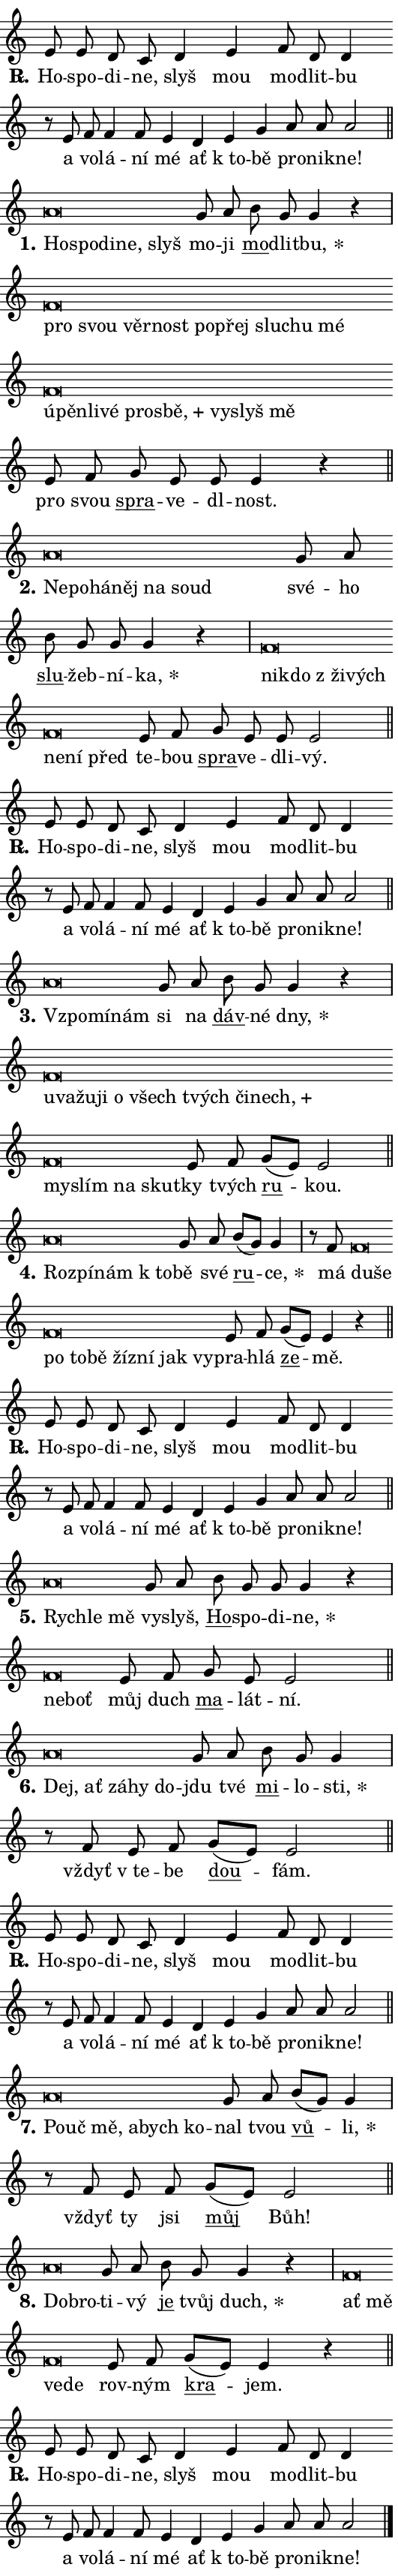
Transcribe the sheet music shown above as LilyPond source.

\version "2.24.0"
\header { tagline = "" }
\paper {
  indent = 0\cm
  top-margin = 0\cm
  right-margin = 0.13\cm % to fit lyric hyphens
  bottom-margin = 0\cm
  left-margin = 0\cm
  paper-width = 9\cm
  page-breaking = #ly:one-page-breaking
  system-system-spacing.basic-distance = #11
  score-system-spacing.basic-distance = #11
  ragged-last = ##f
}


%% Author: Thomas Morley
%% https://lists.gnu.org/archive/html/lilypond-user/2020-05/msg00002.html
#(define (line-position grob)
"Returns position of @var[grob} in current system:
   @code{'start}, if at first time-step
   @code{'end}, if at last time-step
   @code{'middle} otherwise
"
  (let* ((col (ly:item-get-column grob))
         (ln (ly:grob-object col 'left-neighbor))
         (rn (ly:grob-object col 'right-neighbor))
         (col-to-check-left (if (ly:grob? ln) ln col))
         (col-to-check-right (if (ly:grob? rn) rn col))
         (break-dir-left
           (and
             (ly:grob-property col-to-check-left 'non-musical #f)
             (ly:item-break-dir col-to-check-left)))
         (break-dir-right
           (and
             (ly:grob-property col-to-check-right 'non-musical #f)
             (ly:item-break-dir col-to-check-right))))
        (cond ((eqv? 1 break-dir-left) 'start)
              ((eqv? -1 break-dir-right) 'end)
              (else 'middle))))

#(define (tranparent-at-line-position vctor)
  (lambda (grob)
  "Relying on @code{line-position} select the relevant enry from @var{vctor}.
Used to determine transparency,"
    (case (line-position grob)
      ((end) (not (vector-ref vctor 0)))
      ((middle) (not (vector-ref vctor 1)))
      ((start) (not (vector-ref vctor 2))))))

noteHeadBreakVisibility =
#(define-music-function (break-visibility)(vector?)
"Makes @code{NoteHead}s transparent relying on @var{break-visibility}"
#{
  \override NoteHead.transparent =
    #(tranparent-at-line-position break-visibility)
#})

#(define delete-ledgers-for-transparent-note-heads
  (lambda (grob)
    "Reads whether a @code{NoteHead} is transparent.
If so this @code{NoteHead} is removed from @code{'note-heads} from
@var{grob}, which is supposed to be @code{LedgerLineSpanner}.
As a result ledgers are not printed for this @code{NoteHead}"
    (let* ((nhds-array (ly:grob-object grob 'note-heads))
           (nhds-list
             (if (ly:grob-array? nhds-array)
                 (ly:grob-array->list nhds-array)
                 '()))
           ;; Relies on the transparent-property being done before
           ;; Staff.LedgerLineSpanner.after-line-breaking is executed.
           ;; This is fragile ...
           (to-keep
             (remove
               (lambda (nhd)
                 (ly:grob-property nhd 'transparent #f))
               nhds-list)))
      ;; TODO find a better method to iterate over grob-arrays, similiar
      ;; to filter/remove etc for lists
      ;; For now rebuilt from scratch
      (set! (ly:grob-object grob 'note-heads)  '())
      (for-each
        (lambda (nhd)
          (ly:pointer-group-interface::add-grob grob 'note-heads nhd))
        to-keep))))

squashNotes = {
  \override NoteHead.X-extent = #'(-0.2 . 0.2)
  \override NoteHead.Y-extent = #'(-0.75 . 0)
  \override NoteHead.stencil =
    #(lambda (grob)
       (let ((pos (ly:grob-property grob 'staff-position)))
         (begin
           (if (< pos -7) (display "ERROR: Lower brevis then expected\n") (display ""))
           (if (<= pos -6) ly:text-interface::print ly:note-head::print))))
}
unSquashNotes = {
  \revert NoteHead.X-extent
  \revert NoteHead.Y-extent
  \revert NoteHead.stencil
}

hideNotes = \noteHeadBreakVisibility #begin-of-line-visible
unHideNotes = \noteHeadBreakVisibility #all-visible

% work-around for resetting accidentals
% https://lilypond.org/doc/v2.23/Documentation/notation/displaying-rhythms#unmetered-music
cadenzaMeasure = {
  \cadenzaOff
  \partial 1024 s1024
  \cadenzaOn
}

#(define-markup-command (accent layout props text) (markup?)
  "Underline accented syllable"
  (interpret-markup layout props
    #{\markup \override #'(offset . 4.3) \underline { #text }#}))

responsum = \markup \concat {
  "R" \hspace #-1.05 \path #0.1 #'((moveto 0 0.07) (lineto 0.9 0.8)) \hspace #0.05 "."
}

spaceSize = #0.6828661417322834 % exact space size for TeX Gyre Schola

\layout {
  \context {
    \Staff
    \remove "Time_signature_engraver"
    \override LedgerLineSpanner.after-line-breaking = #delete-ledgers-for-transparent-note-heads
  }
  \context {
    \Lyrics {
      \override LyricSpace.minimum-distance = \spaceSize
      \override LyricText.font-name = #"TeX Gyre Schola"
      \override LyricText.font-size = 1
      \override StanzaNumber.font-name = #"TeX Gyre Schola Bold"
      \override StanzaNumber.font-size = 1
    }
  }
  \context {
    \Score 
    \override NoteHead.text =
      #(lambda (grob) 
        (let ((pos (ly:grob-property grob 'staff-position)))
          #{\markup {
            \combine
              \halign #-0.55 \raise #(if (= pos -6) 0 0.5) \override #'(thickness . 2) \draw-line #'(3.2 . 0)
              \musicglyph "noteheads.sM1"
          }#}))
  }
}

% magnetic-lyrics.ily
%
%   written by
%     Jean Abou Samra <jean@abou-samra.fr>
%     Werner Lemberg <wl@gnu.org>
%
%   adapted by
%     Jiri Hon <jiri.hon@gmail.com>
%
% Version 2022-Apr-15

% https://www.mail-archive.com/lilypond-user@gnu.org/msg149350.html

#(define (Left_hyphen_pointer_engraver context)
   "Collect syllable-hyphen-syllable occurrences in lyrics and store
them in properties.  This engraver only looks to the left.  For
example, if the lyrics input is @code{foo -- bar}, it does the
following.

@itemize @bullet
@item
Set the @code{text} property of the @code{LyricHyphen} grob between
@q{foo} and @q{bar} to @code{foo}.

@item
Set the @code{left-hyphen} property of the @code{LyricText} grob with
text @q{foo} to the @code{LyricHyphen} grob between @q{foo} and
@q{bar}.
@end itemize

Use this auxiliary engraver in combination with the
@code{lyric-@/text::@/apply-@/magnetic-@/offset!} hook."
   (let ((hyphen #f)
         (text #f))
     (make-engraver
      (acknowledgers
       ((lyric-syllable-interface engraver grob source-engraver)
        (set! text grob)))
      (end-acknowledgers
       ((lyric-hyphen-interface engraver grob source-engraver)
        ;(when (not (grob::has-interface grob 'lyric-space-interface))
          (set! hyphen grob)));)
      ((stop-translation-timestep engraver)
       (when (and text hyphen)
         (ly:grob-set-object! text 'left-hyphen hyphen))
       (set! text #f)
       (set! hyphen #f)))))

#(define (lyric-text::apply-magnetic-offset! grob)
   "If the space between two syllables is less than the value in
property @code{LyricText@/.details@/.squash-threshold}, move the right
syllable to the left so that it gets concatenated with the left
syllable.

Use this function as a hook for
@code{LyricText@/.after-@/line-@/breaking} if the
@code{Left_@/hyphen_@/pointer_@/engraver} is active."
   (let ((hyphen (ly:grob-object grob 'left-hyphen #f)))
     (when hyphen
       (let ((left-text (ly:spanner-bound hyphen LEFT)))
         (when (grob::has-interface left-text 'lyric-syllable-interface)
           (let* ((common (ly:grob-common-refpoint grob left-text X))
                  (this-x-ext (ly:grob-extent grob common X))
                  (left-x-ext
                   (begin
                     ;; Trigger magnetism for left-text.
                     (ly:grob-property left-text 'after-line-breaking)
                     (ly:grob-extent left-text common X)))
                  ;; `delta` is the gap width between two syllables.
                  (delta (- (interval-start this-x-ext)
                            (interval-end left-x-ext)))
                  (details (ly:grob-property grob 'details))
                  (threshold (assoc-get 'squash-threshold details 0.2)))
             (when (< delta threshold)
               (let* (;; We have to manipulate the input text so that
                      ;; ligatures crossing syllable boundaries are not
                      ;; disabled.  For languages based on the Latin
                      ;; script this is essentially a beautification.
                      ;; However, for non-Western scripts it can be a
                      ;; necessity.
                      (lt (ly:grob-property left-text 'text))
                      (rt (ly:grob-property grob 'text))
                      (is-space (grob::has-interface hyphen 'lyric-space-interface))
                      (space (if is-space " " ""))
                      (extra-delta (if is-space spaceSize 0))
                      ;; Append new syllable.
                      (ltrt-space (if (and (string? lt) (string? rt))
                                (string-append lt space rt)
                                (make-concat-markup (list lt space rt))))
                      ;; Right-align `ltrt` to the right side.
                      (ltrt-space-markup (grob-interpret-markup
                               grob
                               (make-translate-markup
                                (cons (interval-length this-x-ext) 0)
                                (make-right-align-markup ltrt-space)))))
                 (begin
                   ;; Don't print `left-text`.
                   (ly:grob-set-property! left-text 'stencil #f)
                   ;; Set text and stencil (which holds all collected
                   ;; syllables so far) and shift it to the left.
                   (ly:grob-set-property! grob 'text ltrt-space)
                   (ly:grob-set-property! grob 'stencil ltrt-space-markup)
                   (ly:grob-translate-axis! grob (- (- delta extra-delta)) X))))))))))


#(define (lyric-hyphen::displace-bounds-first grob)
   ;; Make very sure this callback isn't triggered too early.
   (let ((left (ly:spanner-bound grob LEFT))
         (right (ly:spanner-bound grob RIGHT)))
     (ly:grob-property left 'after-line-breaking)
     (ly:grob-property right 'after-line-breaking)
     (ly:lyric-hyphen::print grob)))

squashThreshold = #0.4

\layout {
  \context {
    \Lyrics
    \consists #Left_hyphen_pointer_engraver
    \override LyricText.after-line-breaking =
      #lyric-text::apply-magnetic-offset!
    \override LyricHyphen.stencil = #lyric-hyphen::displace-bounds-first
    \override LyricText.details.squash-threshold = \squashThreshold
    \override LyricHyphen.minimum-distance = 0
    \override LyricHyphen.minimum-length = \squashThreshold
  }
}

squashText = \override LyricText.details.squash-threshold = 9999
unSquashText = \override LyricText.details.squash-threshold = \squashThreshold

leftText = \override LyricText.self-alignment-X = #LEFT
unLeftText = \revert LyricText.self-alignment-X

starOffset = #(lambda (grob) 
                (let ((x_offset (ly:self-alignment-interface::aligned-on-x-parent grob)))
                  (if (= x_offset 0) 0 (+ x_offset 1.2))))

star = #(define-music-function (syllable)(string?)
"Append star separator at the end of a syllable"
#{
  \once \override LyricText.X-offset = #starOffset
  \lyricmode { \markup {
    #syllable
    \override #'((font-name . "TeX Gyre Schola Bold")) \hspace #0.2 \lower #0.65 \larger "*"
  } }
#})

starAccent = #(define-music-function (syllable)(string?)
"Append star separator at the end of a syllable and make accent"
#{
  \once \override LyricText.X-offset = #starOffset
  \lyricmode { \markup {
    \accent #syllable
    \override #'((font-name . "TeX Gyre Schola Bold")) \hspace #0.2 \lower #0.65 \larger "*"
  } }
#})

breath = #(define-music-function (syllable)(string?)
"Append breathing indicator at the end of a syllable"
#{
  \lyricmode { \markup { #syllable "+" } }
#})

optionalBreath = #(define-music-function (syllable)(string?)
"Append optional breathing indicator at the end of a syllable"
#{
  \lyricmode { \markup { #syllable "(+)" } }
#})


\score {
    <<
        \new Voice = "melody" { \cadenzaOn \key c \major \relative { e'8 e d c \bar "" d4 e \bar "" f8 d d4 \bar "" r8 e f f4 f8 \bar "" e4 d \bar "" e g \bar "" a8 a a2 \cadenzaMeasure \bar "||" \break } }
        \new Lyrics \lyricsto "melody" { \lyricmode { \set stanza = \responsum
Ho -- spo -- di -- ne, slyš mou mo -- dlit -- bu a vo -- lá -- ní mé ať "k to" -- bě pro -- nik -- ne! } }
    >>
    \layout {}
}

\score {
    <<
        \new Voice = "melody" { \cadenzaOn \key c \major \relative { \squashNotes a'\breve*1/16 \hideNotes \breve*1/16 \bar "" \breve*1/16 \bar "" \breve*1/16 \breve*1/16 \bar "" \unHideNotes \unSquashNotes g8 a \bar "" b g g4 r \cadenzaMeasure \bar "|" \squashNotes f\breve*1/16 \hideNotes \breve*1/16 \bar "" \breve*1/16 \bar "" \breve*1/16 \bar "" \breve*1/16 \bar "" \breve*1/16 \bar "" \breve*1/16 \bar "" \breve*1/16 \bar "" \breve*1/16 \bar "" \breve*1/16 \bar "" \breve*1/16 \bar "" \breve*1/16 \bar "" \breve*1/16 \bar "" \breve*1/16 \bar "" \breve*1/16 \bar "" \breve*1/16 \bar "" \breve*1/16 \breve*1/16 \bar "" \unHideNotes \unSquashNotes e8 f \bar "" g e e e4 r \cadenzaMeasure \bar "||" \break } }
        \new Lyrics \lyricsto "melody" { \lyricmode { \set stanza = "1."
\leftText Ho -- \squashText spo -- di -- ne, slyš \unLeftText \unSquashText mo -- ji \markup \accent mo -- dlit -- \star bu, \leftText pro \squashText svou věr -- nost po -- přej slu -- chu mé ú -- pěn -- li -- vé pro -- \breath "sbě," vy -- slyš mě \unLeftText \unSquashText pro svou \markup \accent spra -- ve -- dl -- nost. } }
    >>
    \layout {}
}

\score {
    <<
        \new Voice = "melody" { \cadenzaOn \key c \major \relative { \squashNotes a'\breve*1/16 \hideNotes \breve*1/16 \bar "" \breve*1/16 \bar "" \breve*1/16 \bar "" \breve*1/16 \breve*1/16 \bar "" \unHideNotes \unSquashNotes g8 a \bar "" b g g g4 r \cadenzaMeasure \bar "|" \squashNotes f\breve*1/16 \hideNotes \breve*1/16 \bar "" \breve*1/16 \bar "" \breve*1/16 \bar "" \breve*1/16 \bar "" \breve*1/16 \breve*1/16 \bar "" \unHideNotes \unSquashNotes e8 f \bar "" g e e e2 \cadenzaMeasure \bar "||" \break } }
        \new Lyrics \lyricsto "melody" { \lyricmode { \set stanza = "2."
\leftText Ne -- \squashText po -- há -- něj na soud \unLeftText \unSquashText své -- ho \markup \accent slu -- žeb -- ní -- \star ka, \leftText ni -- \squashText kdo "z ži" -- vých ne -- ní před \unLeftText \unSquashText te -- bou \markup \accent spra -- ve -- dli -- vý. } }
    >>
    \layout {}
}

\score {
    <<
        \new Voice = "melody" { \cadenzaOn \key c \major \relative { e'8 e d c \bar "" d4 e \bar "" f8 d d4 \bar "" r8 e f f4 f8 \bar "" e4 d \bar "" e g \bar "" a8 a a2 \cadenzaMeasure \bar "||" \break } }
        \new Lyrics \lyricsto "melody" { \lyricmode { \set stanza = \responsum
Ho -- spo -- di -- ne, slyš mou mo -- dlit -- bu a vo -- lá -- ní mé ať "k to" -- bě pro -- nik -- ne! } }
    >>
    \layout {}
}

\score {
    <<
        \new Voice = "melody" { \cadenzaOn \key c \major \relative { \squashNotes a'\breve*1/16 \hideNotes \breve*1/16 \breve*1/16 \bar "" \unHideNotes \unSquashNotes g8 a \bar "" b g g4 r \cadenzaMeasure \bar "|" \squashNotes f\breve*1/16 \hideNotes \breve*1/16 \bar "" \breve*1/16 \bar "" \breve*1/16 \bar "" \breve*1/16 \bar "" \breve*1/16 \bar "" \breve*1/16 \bar "" \breve*1/16 \bar "" \breve*1/16 \bar "" \breve*1/16 \bar "" \breve*1/16 \bar "" \breve*1/16 \breve*1/16 \bar "" \unHideNotes \unSquashNotes e8 f \bar "" g[( e)] e2 \cadenzaMeasure \bar "||" \break } }
        \new Lyrics \lyricsto "melody" { \lyricmode { \set stanza = "3."
\leftText Vzpo -- \squashText mí -- nám \unLeftText \unSquashText si na \markup \accent dáv -- né \star dny, \leftText u -- \squashText va -- žu -- ji o všech tvých či -- \breath "nech," my -- slím na skut -- \unLeftText \unSquashText ky tvých \markup \accent ru -- kou. } }
    >>
    \layout {}
}

\score {
    <<
        \new Voice = "melody" { \cadenzaOn \key c \major \relative { \squashNotes a'\breve*1/16 \hideNotes \breve*1/16 \bar "" \breve*1/16 \breve*1/16 \bar "" \unHideNotes \unSquashNotes g8 a \bar "" b[( g)] g4 \cadenzaMeasure \bar "|" r8 f8 \squashNotes f\breve*1/16 \hideNotes \breve*1/16 \bar "" \breve*1/16 \bar "" \breve*1/16 \bar "" \breve*1/16 \bar "" \breve*1/16 \bar "" \breve*1/16 \bar "" \breve*1/16 \breve*1/16 \bar "" \unHideNotes \unSquashNotes e8 f \bar "" g[( e)] e4 r \cadenzaMeasure \bar "||" \break } }
        \new Lyrics \lyricsto "melody" { \lyricmode { \set stanza = "4."
\leftText Roz -- \squashText pí -- nám "k to" -- \unLeftText \unSquashText bě své \markup \accent ru -- \star ce, má \leftText du -- \squashText še po to -- bě žíz -- ní jak vy -- \unLeftText \unSquashText pra -- hlá \markup \accent ze -- mě. } }
    >>
    \layout {}
}

\score {
    <<
        \new Voice = "melody" { \cadenzaOn \key c \major \relative { e'8 e d c \bar "" d4 e \bar "" f8 d d4 \bar "" r8 e f f4 f8 \bar "" e4 d \bar "" e g \bar "" a8 a a2 \cadenzaMeasure \bar "||" \break } }
        \new Lyrics \lyricsto "melody" { \lyricmode { \set stanza = \responsum
Ho -- spo -- di -- ne, slyš mou mo -- dlit -- bu a vo -- lá -- ní mé ať "k to" -- bě pro -- nik -- ne! } }
    >>
    \layout {}
}

\score {
    <<
        \new Voice = "melody" { \cadenzaOn \key c \major \relative { \squashNotes a'\breve*1/16 \hideNotes \breve*1/16 \breve*1/16 \bar "" \unHideNotes \unSquashNotes g8 a \bar "" b g g g4 r \cadenzaMeasure \bar "|" \squashNotes f\breve*1/16 \hideNotes \breve*1/16 \bar "" \unHideNotes \unSquashNotes e8 f \bar "" g e e2 \cadenzaMeasure \bar "||" \break } }
        \new Lyrics \lyricsto "melody" { \lyricmode { \set stanza = "5."
\leftText Rych -- \squashText le mě \unLeftText \unSquashText vy -- slyš, \markup \accent Ho -- spo -- di -- \star ne, \leftText ne -- \squashText boť \unLeftText \unSquashText můj duch \markup \accent ma -- lát -- ní. } }
    >>
    \layout {}
}

\score {
    <<
        \new Voice = "melody" { \cadenzaOn \key c \major \relative { \squashNotes a'\breve*1/16 \hideNotes \breve*1/16 \bar "" \breve*1/16 \bar "" \breve*1/16 \breve*1/16 \bar "" \unHideNotes \unSquashNotes g8 a \bar "" b g g4 \cadenzaMeasure \bar "|" r8 f8 e8 f \bar "" g[( e)] e2 \cadenzaMeasure \bar "||" \break } }
        \new Lyrics \lyricsto "melody" { \lyricmode { \set stanza = "6."
\leftText Dej, \squashText ať zá -- hy do -- \unLeftText \unSquashText jdu tvé \markup \accent mi -- lo -- \star sti, vždyť "v te" -- be \markup \accent dou -- fám. } }
    >>
    \layout {}
}

\score {
    <<
        \new Voice = "melody" { \cadenzaOn \key c \major \relative { e'8 e d c \bar "" d4 e \bar "" f8 d d4 \bar "" r8 e f f4 f8 \bar "" e4 d \bar "" e g \bar "" a8 a a2 \cadenzaMeasure \bar "||" \break } }
        \new Lyrics \lyricsto "melody" { \lyricmode { \set stanza = \responsum
Ho -- spo -- di -- ne, slyš mou mo -- dlit -- bu a vo -- lá -- ní mé ať "k to" -- bě pro -- nik -- ne! } }
    >>
    \layout {}
}

\score {
    <<
        \new Voice = "melody" { \cadenzaOn \key c \major \relative { \squashNotes a'\breve*1/16 \hideNotes \breve*1/16 \bar "" \breve*1/16 \bar "" \breve*1/16 \bar "" \breve*1/16 \breve*1/16 \bar "" \unHideNotes \unSquashNotes g8 a \bar "" b[( g)] g4 \cadenzaMeasure \bar "|" r8 f8 e8 f \bar "" g[( e)] e2 \cadenzaMeasure \bar "||" \break } }
        \new Lyrics \lyricsto "melody" { \lyricmode { \set stanza = "7."
\leftText Po -- \squashText uč mě, a -- bych ko -- \unLeftText \unSquashText nal tvou \markup \accent vů -- \star li, vždyť ty jsi \markup \accent můj Bůh! } }
    >>
    \layout {}
}

\score {
    <<
        \new Voice = "melody" { \cadenzaOn \key c \major \relative { \squashNotes a'\breve*1/16 \hideNotes \breve*1/16 \bar "" \unHideNotes \unSquashNotes g8 a \bar "" b g g4 r \cadenzaMeasure \bar "|" \squashNotes f\breve*1/16 \hideNotes \breve*1/16 \bar "" \breve*1/16 \breve*1/16 \bar "" \unHideNotes \unSquashNotes e8 f \bar "" g[( e)] e4 r \cadenzaMeasure \bar "||" \break } }
        \new Lyrics \lyricsto "melody" { \lyricmode { \set stanza = "8."
\leftText Dob -- \squashText ro -- \unLeftText \unSquashText ti -- vý \markup \accent je tvůj \star duch, \leftText ať \squashText mě ve -- de \unLeftText \unSquashText rov -- ným \markup \accent kra -- jem. } }
    >>
    \layout {}
}

\score {
    <<
        \new Voice = "melody" { \cadenzaOn \key c \major \relative { e'8 e d c \bar "" d4 e \bar "" f8 d d4 \bar "" r8 e f f4 f8 \bar "" e4 d \bar "" e g \bar "" a8 a a2 \cadenzaMeasure \bar "||" \break } \bar "|." }
        \new Lyrics \lyricsto "melody" { \lyricmode { \set stanza = \responsum
Ho -- spo -- di -- ne, slyš mou mo -- dlit -- bu a vo -- lá -- ní mé ať "k to" -- bě pro -- nik -- ne! } }
    >>
    \layout {}
}
